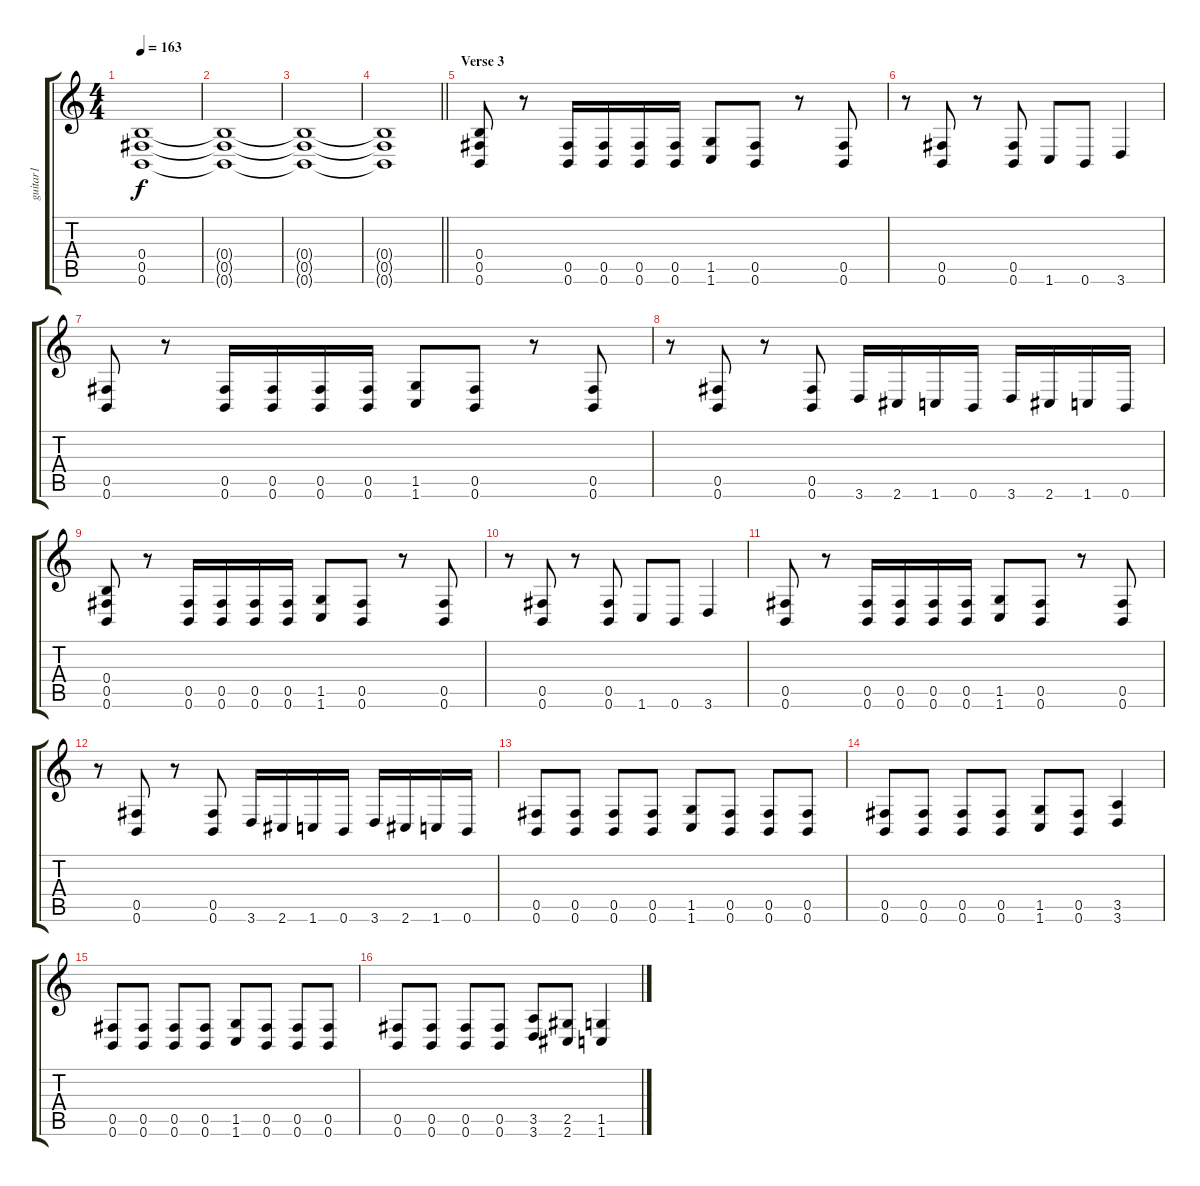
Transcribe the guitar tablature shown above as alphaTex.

\track ("guitar1" "guitar1") {instrument overdrivenguitar}
\staff {score tabs}
\tuning (Db4 Ab3 E3 B2 Gb2 B1) {hide}
\ts (4 4)
\tempo 163
\clef g2
\ks c
(0.4 0.5 0.6).1{dy f} |
(0.4{t} 0.5{t} 0.6{t}).1 |
(0.4{t} 0.5{t} 0.6{t}).1 |
\barLineRight lightlight
(0.4{t} 0.5{t} 0.6{t}).1 |
\section ("" "Verse 3")
(0.4 0.5 0.6).8 r.8 (0.5 0.6).16 (0.5 0.6).16 (0.5 0.6).16 (0.5 0.6).16 (1.5 1.6).8 (0.5 0.6).8 r.8 (0.5 0.6).8 |
r.8 (0.5 0.6).8 r.8 (0.5 0.6).8 1.6.8 0.6.8 3.6.4 |
(0.5 0.6).8 r.8 (0.5 0.6).16 (0.5 0.6).16 (0.5 0.6).16 (0.5 0.6).16 (1.5 1.6).8 (0.5 0.6).8 r.8 (0.5 0.6).8 |
r.8 (0.5 0.6).8 r.8 (0.5 0.6).8 3.6.16 2.6.16 1.6.16 0.6.16 3.6.16 2.6.16 1.6.16 0.6.16 |
(0.4 0.5 0.6).8 r.8 (0.5 0.6).16 (0.5 0.6).16 (0.5 0.6).16 (0.5 0.6).16 (1.5 1.6).8 (0.5 0.6).8 r.8 (0.5 0.6).8 |
r.8 (0.5 0.6).8 r.8 (0.5 0.6).8 1.6.8 0.6.8 3.6.4 |
(0.5 0.6).8 r.8 (0.5 0.6).16 (0.5 0.6).16 (0.5 0.6).16 (0.5 0.6).16 (1.5 1.6).8 (0.5 0.6).8 r.8 (0.5 0.6).8 |
r.8 (0.5 0.6).8 r.8 (0.5 0.6).8 3.6.16 2.6.16 1.6.16 0.6.16 3.6.16 2.6.16 1.6.16 0.6.16 |
(0.5 0.6).8 (0.5 0.6).8 (0.5 0.6).8 (0.5 0.6).8 (1.5 1.6).8 (0.5 0.6).8 (0.5 0.6).8 (0.5 0.6).8 |
(0.5 0.6).8 (0.5 0.6).8 (0.5 0.6).8 (0.5 0.6).8 (1.5 1.6).8 (0.5 0.6).8 (3.5 3.6).4 |
(0.5 0.6).8 (0.5 0.6).8 (0.5 0.6).8 (0.5 0.6).8 (1.5 1.6).8 (0.5 0.6).8 (0.5 0.6).8 (0.5 0.6).8 |
(0.5 0.6).8 (0.5 0.6).8 (0.5 0.6).8 (0.5 0.6).8 (3.5 3.6).8 (2.5 2.6).8 (1.5 1.6).4
